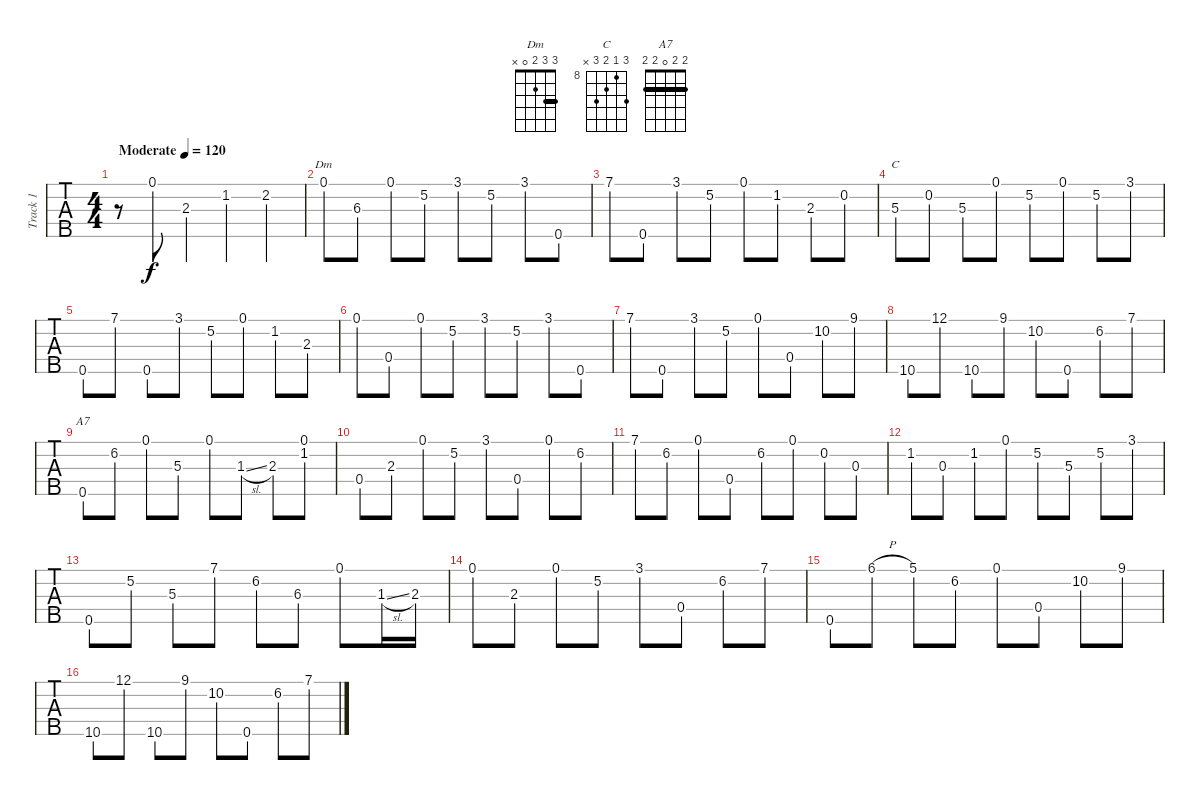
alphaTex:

\track ("Track 1" "Track 1") {instrument banjo}
\staff {tabs}
\tuning (D4 B3 G3 D3 G4) {hide}
\displaytranspose 12
\chord ("Dm" 3 3 2 0 x) {barre 3}
\chord ("C" 10 8 9 10 x) {firstfret 8}
\chord ("A7" 2 2 0 2 2) {barre 2}
\ts (4 4)
\tempo (120 "Moderate")
\clef g2
\ks c
r.8{dy f instrument banjo} 0.1.8 2.3.4 1.2.4 2.2.4 |
0.1.8{ch "Dm"} 6.3.8 0.1.8 5.2.8 3.1.8 5.2.8 3.1.8 0.5.8 |
7.1.8 0.5.8 3.1.8 5.2.8 0.1.8 1.2.8 2.3.8 0.2.8 |
5.3.8{ch "C"} 0.2.8 5.3.8 0.1.8 5.2.8 0.1.8 5.2.8 3.1.8 |
0.5.8 7.1.8 0.5.8 3.1.8 5.2.8 0.1.8 1.2.8 2.3.8 |
0.1.8 0.4.8 0.1.8 5.2.8 3.1.8 5.2.8 3.1.8 0.5.8 |
7.1.8 0.5.8 3.1.8 5.2.8 0.1.8 0.4.8 10.2.8 9.1.8 |
10.5.8 12.1.8 10.5.8 9.1.8 10.2.8 0.5.8 6.2.8 7.1.8 |
0.5.8{ch "A7"} 6.2.8 0.1.8 5.3.8 0.1.8 1.3{sl}.8 2.3.8 (0.1 1.2).8 |
0.4.8 2.3.8 0.1.8 5.2.8 3.1.8 0.4.8 0.1.8 6.2.8 |
7.1.8 6.2.8 0.1.8 0.4.8 6.2.8 0.1.8 0.2.8 0.3.8 |
1.2.8 0.3.8 1.2.8 0.1.8 5.2.8 5.3.8 5.2.8 3.1.8 |
0.5.8 5.2.8 5.3.8 7.1.8 6.2.8 6.3.8 0.1.8 1.3{sl}.16 2.3.16 |
0.1.8 2.3.8 0.1.8 5.2.8 3.1.8 0.4.8 6.2.8 7.1.8 |
0.5.8 6.1{h}.8 5.1.8 6.2.8 0.1.8 0.4.8 10.2.8 9.1.8 |
10.5.8 12.1.8 10.5.8 9.1.8 10.2.8 0.5.8 6.2.8 7.1.8
